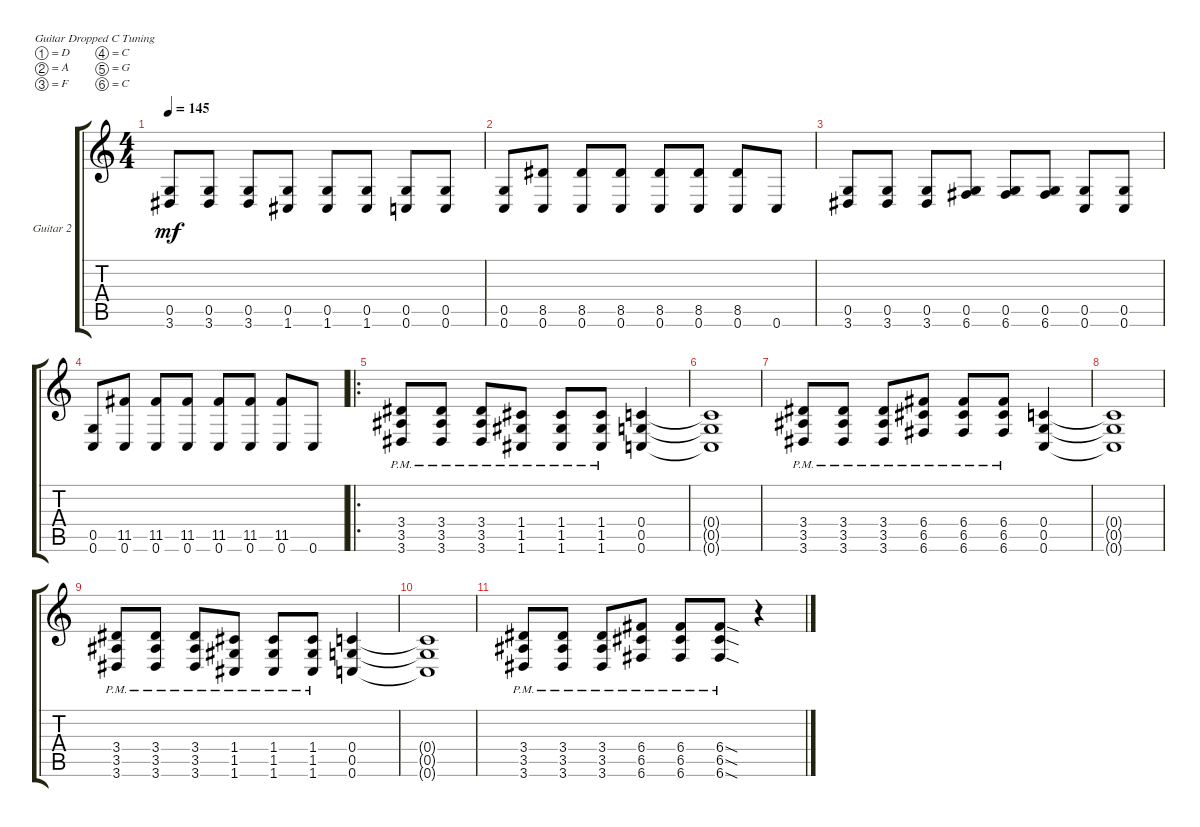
\bracketExtendMode groupsimilarinstruments
\firstSystemTrackNameOrientation horizontal
\otherSystemsTrackNameOrientation horizontal
\track ("Guitar 2" "Guitar 2") {instrument distortionguitar}
\staff {score tabs}
\tuning (D4 A3 F3 C3 G2 C2)
\ts (4 4)
\tempo 145
\clef g2
\ks c
(3.6 0.5).8{dy mf} (3.6 0.5).8 (3.6 0.5).8 (1.6 0.5).8 (1.6 0.5).8 (1.6 0.5).8 (0.6 0.5).8 (0.6 0.5).8 |
(0.6 0.5).8 (0.6 8.5).8 (0.6 8.5).8 (0.6 8.5).8 (0.6 8.5).8 (0.6 8.5).8 (0.6 8.5).8 0.6.8 |
(3.6 0.5).8 (3.6 0.5).8 (3.6 0.5).8 (6.6 0.5).8 (6.6 0.5).8 (6.6 0.5).8 (0.6 0.5).8 (0.6 0.5).8 |
(0.6 0.5).8 (0.6 11.5).8 (0.6 11.5).8 (0.6 11.5).8 (0.6 11.5).8 (0.6 11.5).8 (0.6 11.5).8 0.6.8 |
\ro
(3.6{pm} 3.5{pm} 3.4{pm}).8 (3.6{pm} 3.5{pm} 3.4{pm}).8 (3.6{pm} 3.5{pm} 3.4{pm}).8 (1.6{pm} 1.5{pm} 1.4{pm}).8 (1.6{pm} 1.5{pm} 1.4{pm}).8 (1.6{pm} 1.5{pm} 1.4{pm}).8 (0.6 0.5 0.4).4 |
(0.5{t} 0.4{t} 0.6{t}).1 |
(3.6{pm} 3.5{pm} 3.4{pm}).8 (3.6{pm} 3.5{pm} 3.4{pm}).8 (3.6{pm} 3.5{pm} 3.4{pm}).8 (6.6{pm} 6.5{pm} 6.4{pm}).8 (6.6{pm} 6.5{pm} 6.4{pm}).8 (6.6{pm} 6.5{pm} 6.4{pm}).8 (0.6 0.5 0.4).4 |
(0.5{t} 0.4{t} 0.6{t}).1 |
(3.6{pm} 3.5{pm} 3.4{pm}).8 (3.6{pm} 3.5{pm} 3.4{pm}).8 (3.6{pm} 3.5{pm} 3.4{pm}).8 (1.6{pm} 1.5{pm} 1.4{pm}).8 (1.6{pm} 1.5{pm} 1.4{pm}).8 (1.6{pm} 1.5{pm} 1.4{pm}).8 (0.6 0.5 0.4).4 |
(0.5{t} 0.4{t} 0.6{t}).1 |
(3.6{pm} 3.5{pm} 3.4{pm}).8 (3.6{pm} 3.5{pm} 3.4{pm}).8 (3.6{pm} 3.5{pm} 3.4{pm}).8 (6.6{pm} 6.5{pm} 6.4{pm}).8 (6.6{pm} 6.5{pm} 6.4{pm}).8 (6.6{sod pm} 6.5{sod pm} 6.4{sod pm}).8 r.4
